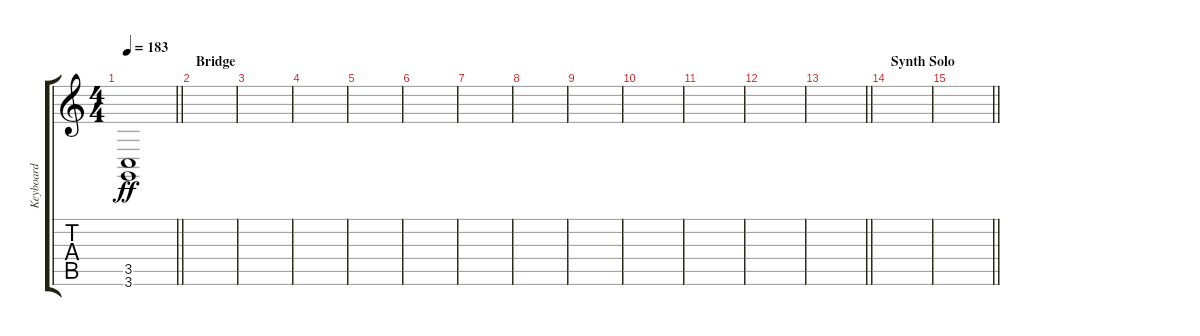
\track ("Keyboard" "Keyboard") {instrument tremolostrings}
\staff {score tabs}
\tuning (E4 B3 G3 D3 A2 E2) {hide}
\ts (4 4)
\tempo 183
\clef g2
\barLineRight lightlight
\ks c
(3.5 3.6).1{dy ff} |
\section ("" "Bridge")
|
|
|
|
|
|
|
|
|
|
|
\barLineRight lightlight
|
\section ("" "Synth Solo")
|
\barLineRight lightlight
